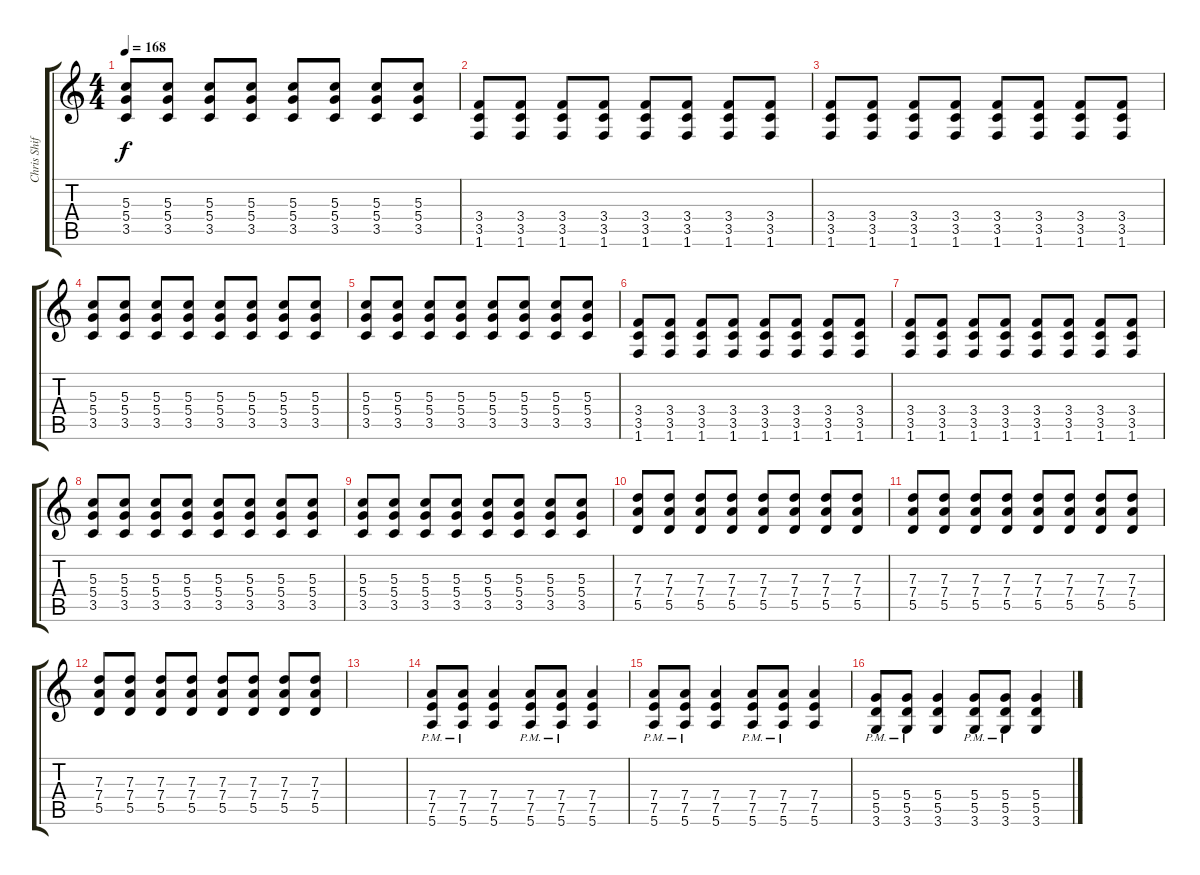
\track ("Chris Shiflett #1" "Chris Shif") {instrument distortionguitar}
\staff {score tabs}
\tuning (E4 B3 G3 D3 A2 E2) {hide}
\ts (4 4)
\tempo 168
\clef g2
\ks c
(5.3 5.4 3.5).8{dy f} (5.3 5.4 3.5).8 (5.3 5.4 3.5).8 (5.3 5.4 3.5).8 (5.3 5.4 3.5).8 (5.3 5.4 3.5).8 (5.3 5.4 3.5).8 (5.3 5.4 3.5).8 |
(3.4 3.5 1.6).8 (3.4 3.5 1.6).8 (3.4 3.5 1.6).8 (3.4 3.5 1.6).8 (3.4 3.5 1.6).8 (3.4 3.5 1.6).8 (3.4 3.5 1.6).8 (3.4 3.5 1.6).8 |
(3.4 3.5 1.6).8 (3.4 3.5 1.6).8 (3.4 3.5 1.6).8 (3.4 3.5 1.6).8 (3.4 3.5 1.6).8 (3.4 3.5 1.6).8 (3.4 3.5 1.6).8 (3.4 3.5 1.6).8 |
(5.3 5.4 3.5).8 (5.3 5.4 3.5).8 (5.3 5.4 3.5).8 (5.3 5.4 3.5).8 (5.3 5.4 3.5).8 (5.3 5.4 3.5).8 (5.3 5.4 3.5).8 (5.3 5.4 3.5).8 |
(5.3 5.4 3.5).8 (5.3 5.4 3.5).8 (5.3 5.4 3.5).8 (5.3 5.4 3.5).8 (5.3 5.4 3.5).8 (5.3 5.4 3.5).8 (5.3 5.4 3.5).8 (5.3 5.4 3.5).8 |
(3.4 3.5 1.6).8 (3.4 3.5 1.6).8 (3.4 3.5 1.6).8 (3.4 3.5 1.6).8 (3.4 3.5 1.6).8 (3.4 3.5 1.6).8 (3.4 3.5 1.6).8 (3.4 3.5 1.6).8 |
(3.4 3.5 1.6).8 (3.4 3.5 1.6).8 (3.4 3.5 1.6).8 (3.4 3.5 1.6).8 (3.4 3.5 1.6).8 (3.4 3.5 1.6).8 (3.4 3.5 1.6).8 (3.4 3.5 1.6).8 |
(5.3 5.4 3.5).8 (5.3 5.4 3.5).8 (5.3 5.4 3.5).8 (5.3 5.4 3.5).8 (5.3 5.4 3.5).8 (5.3 5.4 3.5).8 (5.3 5.4 3.5).8 (5.3 5.4 3.5).8 |
(5.3 5.4 3.5).8 (5.3 5.4 3.5).8 (5.3 5.4 3.5).8 (5.3 5.4 3.5).8 (5.3 5.4 3.5).8 (5.3 5.4 3.5).8 (5.3 5.4 3.5).8 (5.3 5.4 3.5).8 |
(7.3 7.4 5.5).8 (7.3 7.4 5.5).8 (7.3 7.4 5.5).8 (7.3 7.4 5.5).8 (7.3 7.4 5.5).8 (7.3 7.4 5.5).8 (7.3 7.4 5.5).8 (7.3 7.4 5.5).8 |
(7.3 7.4 5.5).8 (7.3 7.4 5.5).8 (7.3 7.4 5.5).8 (7.3 7.4 5.5).8 (7.3 7.4 5.5).8 (7.3 7.4 5.5).8 (7.3 7.4 5.5).8 (7.3 7.4 5.5).8 |
(7.3 7.4 5.5).8 (7.3 7.4 5.5).8 (7.3 7.4 5.5).8 (7.3 7.4 5.5).8 (7.3 7.4 5.5).8 (7.3 7.4 5.5).8 (7.3 7.4 5.5).8 (7.3 7.4 5.5).8 |
|
(7.4{pm} 7.5{pm} 5.6{pm}).8 (7.4{pm} 7.5{pm} 5.6{pm}).8 (7.4 7.5 5.6).4 (7.4{pm} 7.5{pm} 5.6{pm}).8 (7.4{pm} 7.5{pm} 5.6{pm}).8 (7.4 7.5 5.6).4 |
(7.4{pm} 7.5{pm} 5.6{pm}).8 (7.4{pm} 7.5{pm} 5.6{pm}).8 (7.4 7.5 5.6).4 (7.4{pm} 7.5{pm} 5.6{pm}).8 (7.4{pm} 7.5{pm} 5.6{pm}).8 (7.4 7.5 5.6).4 |
(5.4{pm} 5.5{pm} 3.6{pm}).8 (5.4{pm} 5.5{pm} 3.6{pm}).8 (5.4 5.5 3.6).4 (5.4{pm} 5.5{pm} 3.6{pm}).8 (5.4{pm} 5.5{pm} 3.6{pm}).8 (5.4 5.5 3.6).4
